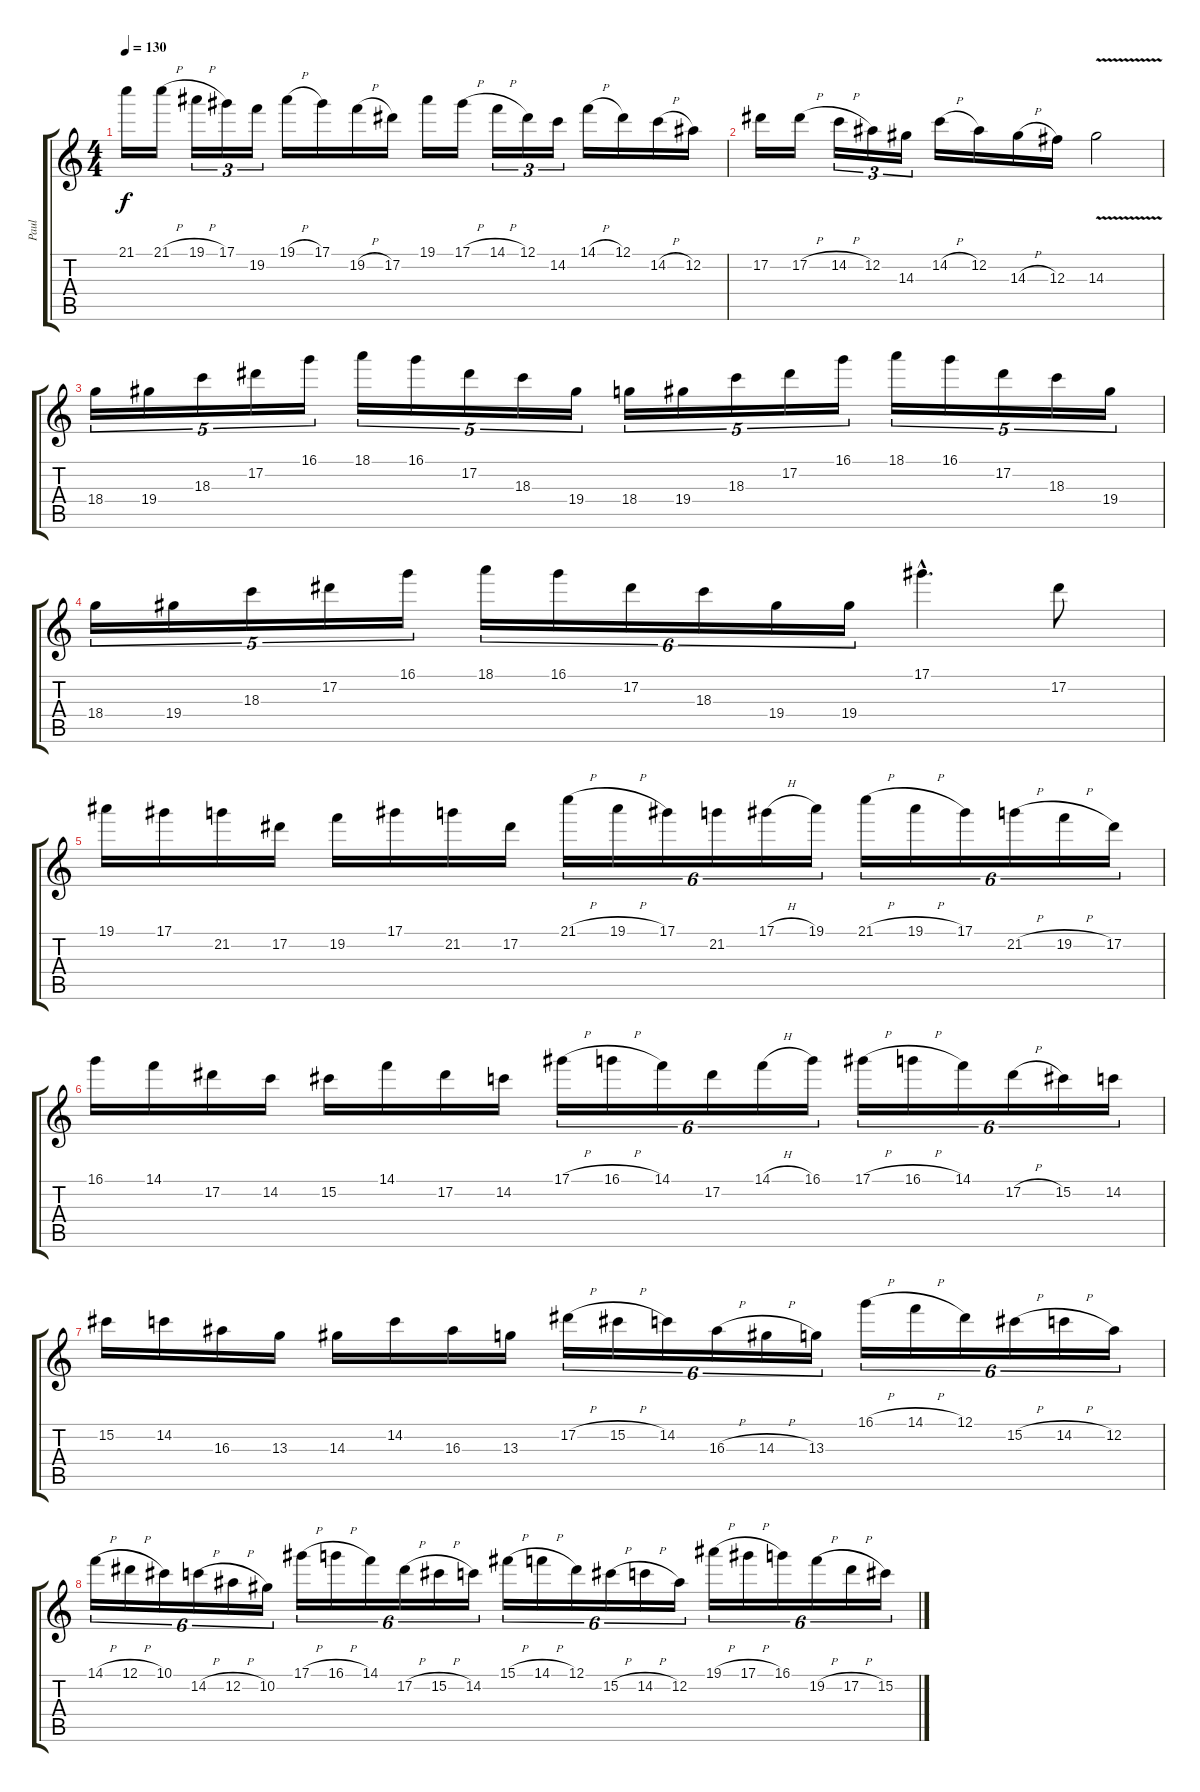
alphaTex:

\track ("Paul" "Paul") {instrument distortionguitar}
\staff {score tabs}
\tuning (Eb4 Bb3 Gb3 Db3 Ab2 Eb2) {hide}
\ts (4 4)
\tempo 130
\clef g2
\ks c
21.1.16{dy f} 21.1{h}.16 19.1{h}.16{tu (3 2)} 17.1.16{tu (3 2)} 19.2.16{tu (3 2)} 19.1{h}.16 17.1.16 19.2{h}.16 17.2.16 19.1.16 17.1{h}.16 14.1{h}.16{tu (3 2)} 12.1.16{tu (3 2)} 14.2.16{tu (3 2)} 14.1{h}.16 12.1.16 14.2{h}.16 12.2.16 |
17.2.16 17.2{h}.16 14.2{h}.16{tu (3 2)} 12.2.16{tu (3 2)} 14.3.16{tu (3 2)} 14.2{h}.16 12.2.16 14.3{h}.16 12.3.16 14.3{v}.2 |
18.4.16{tu (5 4)} 19.4.16{tu (5 4)} 18.3.16{tu (5 4)} 17.2.16{tu (5 4)} 16.1.16{tu (5 4)} 18.1.16{tu (5 4)} 16.1.16{tu (5 4)} 17.2.16{tu (5 4)} 18.3.16{tu (5 4)} 19.4.16{tu (5 4)} 18.4.16{tu (5 4)} 19.4.16{tu (5 4)} 18.3.16{tu (5 4)} 17.2.16{tu (5 4)} 16.1.16{tu (5 4)} 18.1.16{tu (5 4)} 16.1.16{tu (5 4)} 17.2.16{tu (5 4)} 18.3.16{tu (5 4)} 19.4.16{tu (5 4)} |
18.4.16{tu (5 4)} 19.4.16{tu (5 4)} 18.3.16{tu (5 4)} 17.2.16{tu (5 4)} 16.1.16{tu (5 4)} 18.1.16{tu (6 4)} 16.1.16{tu (6 4)} 17.2.16{tu (6 4)} 18.3.16{tu (6 4)} 19.4.16{tu (6 4)} 19.4.16{tu (6 4)} 17.1{hac}.4{d} 17.2.8 |
19.1.16 17.1.16 21.2.16 17.2.16 19.2.16 17.1.16 21.2.16 17.2.16 21.1{h}.16{tu (6 4)} 19.1{h}.16{tu (6 4)} 17.1.16{tu (6 4)} 21.2.16{tu (6 4)} 17.1{h}.16{tu (6 4)} 19.1.16{tu (6 4)} 21.1{h}.16{tu (6 4)} 19.1{h}.16{tu (6 4)} 17.1.16{tu (6 4)} 21.2{h}.16{tu (6 4)} 19.2{h}.16{tu (6 4)} 17.2.16{tu (6 4)} |
16.1.16 14.1.16 17.2.16 14.2.16 15.2.16 14.1.16 17.2.16 14.2.16 17.1{h}.16{tu (6 4)} 16.1{h}.16{tu (6 4)} 14.1.16{tu (6 4)} 17.2.16{tu (6 4)} 14.1{h}.16{tu (6 4)} 16.1.16{tu (6 4)} 17.1{h}.16{tu (6 4)} 16.1{h}.16{tu (6 4)} 14.1.16{tu (6 4)} 17.2{h}.16{tu (6 4)} 15.2.16{tu (6 4)} 14.2.16{tu (6 4)} |
15.2.16 14.2.16 16.3.16 13.3.16 14.3.16 14.2.16 16.3.16 13.3.16 17.2{h}.16{tu (6 4)} 15.2{h}.16{tu (6 4)} 14.2.16{tu (6 4)} 16.3{h}.16{tu (6 4)} 14.3{h}.16{tu (6 4)} 13.3.16{tu (6 4)} 16.1{h}.16{tu (6 4)} 14.1{h}.16{tu (6 4)} 12.1.16{tu (6 4)} 15.2{h}.16{tu (6 4)} 14.2{h}.16{tu (6 4)} 12.2.16{tu (6 4)} |
14.1{h}.16{tu (6 4)} 12.1{h}.16{tu (6 4)} 10.1.16{tu (6 4)} 14.2{h}.16{tu (6 4)} 12.2{h}.16{tu (6 4)} 10.2.16{tu (6 4)} 17.1{h}.16{tu (6 4)} 16.1{h}.16{tu (6 4)} 14.1.16{tu (6 4)} 17.2{h}.16{tu (6 4)} 15.2{h}.16{tu (6 4)} 14.2.16{tu (6 4)} 15.1{h}.16{tu (6 4)} 14.1{h}.16{tu (6 4)} 12.1.16{tu (6 4)} 15.2{h}.16{tu (6 4)} 14.2{h}.16{tu (6 4)} 12.2.16{tu (6 4)} 19.1{h}.16{tu (6 4)} 17.1{h}.16{tu (6 4)} 16.1.16{tu (6 4)} 19.2{h}.16{tu (6 4)} 17.2{h}.16{tu (6 4)} 15.2.16{tu (6 4)}
